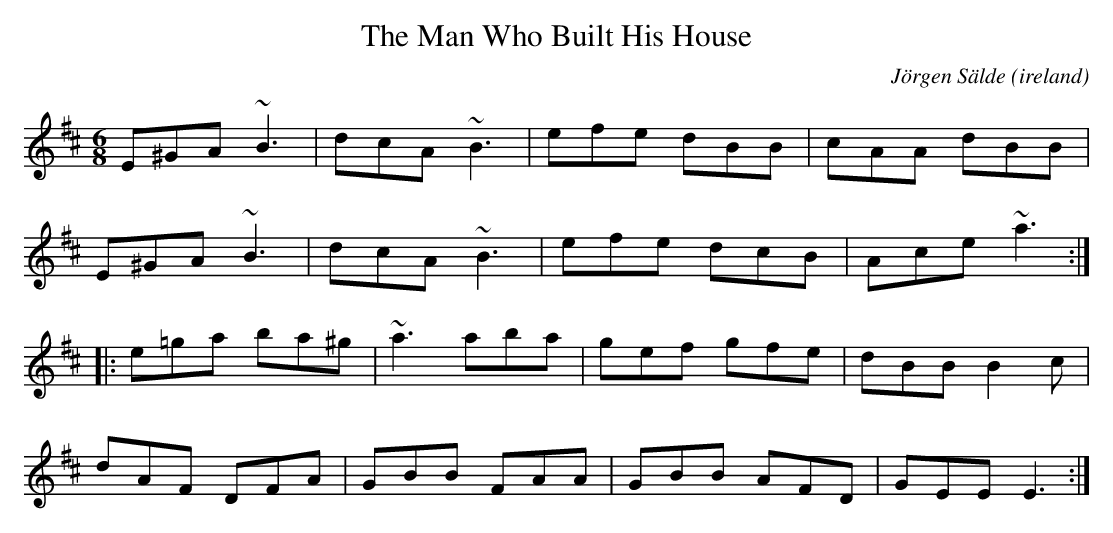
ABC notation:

X:1
T:Man Who Built His House, The
O:ireland
C:J\"orgen S\"alde
M:6/8
K:Edor
E^GA ~B3|dcA ~B3|efe dBB|cAA dBB|
E^GA ~B3|dcA ~B3|efe dcB|Ace ~a3:|
|:e=ga ba^g|~a3 aba|gef gfe|dBB B2c|
dAF DFA|GBB FAA|GBB AFD|GEE E3:|
